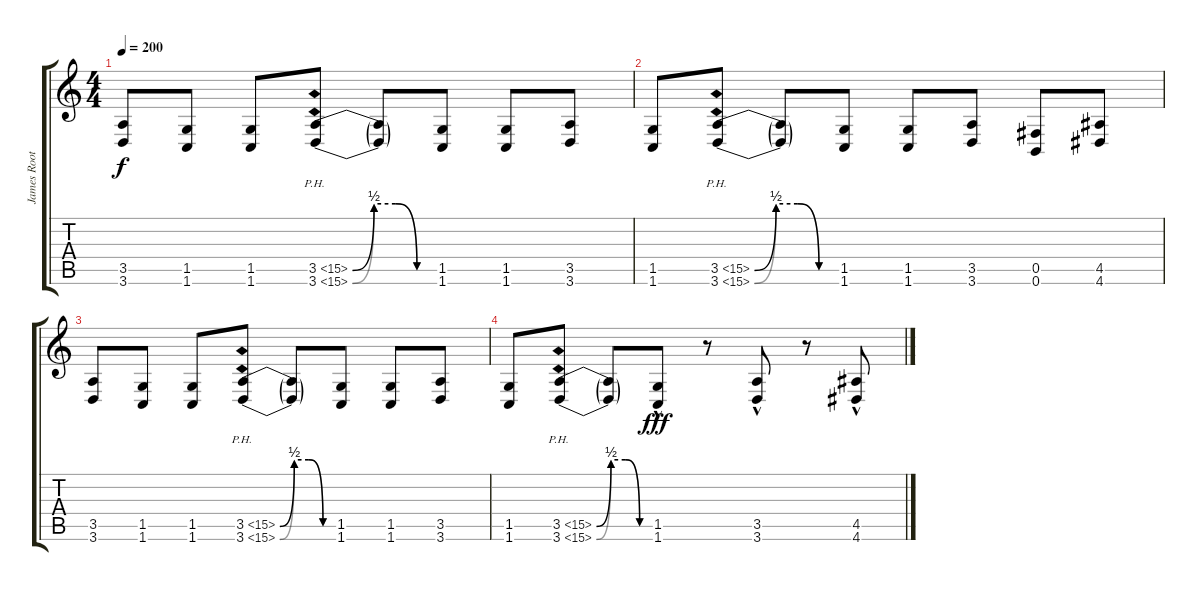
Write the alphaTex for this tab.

\track ("James Root" "James Root") {instrument distortionguitar}
\staff {score tabs}
\tuning (Db4 Ab3 E3 B2 Gb2 B1) {hide}
\ts (4 4)
\tempo 200
\clef g2
\ks c
(3.5 3.6).8{dy f} (1.5 1.6).8 (1.5 1.6).8 (3.5{be (custom 0 0 15 2 30 2 45 0 60 0) ph 12} 3.6{be (custom 0 0 15 2 30 2 45 0 60 0) ph 12}).8 (3.5{t} 3.6{t}).8 (1.5 1.6).8 (1.5 1.6).8 (3.5 3.6).8 |
(1.5 1.6).8 (3.5{be (custom 0 0 15 2 30 2 45 0 60 0) ph 12} 3.6{be (custom 0 0 15 2 30 2 45 0 60 0) ph 12}).8 (3.5{t} 3.6{t}).8 (1.5 1.6).8 (1.5 1.6).8 (3.5 3.6).8 (0.5 0.6).8 (4.5 4.6).8 |
(3.5 3.6).8 (1.5 1.6).8 (1.5 1.6).8 (3.5{be (custom 0 0 15 2 30 2 45 0 60 0) ph 12} 3.6{be (custom 0 0 15 2 30 2 45 0 60 0) ph 12}).8 (3.5{t} 3.6{t}).8 (1.5 1.6).8 (1.5 1.6).8 (3.5 3.6).8 |
(1.5 1.6).8 (3.5{be (custom 0 0 15 2 30 2 45 0 60 0) ph 12} 3.6{be (custom 0 0 15 2 30 2 45 0 60 0) ph 12}).8 (3.5{t} 3.6{t}).8 (1.5{hac} 1.6{hac}).8{dy fff} r.8 (3.5{hac} 3.6{hac}).8 r.8 (4.5{hac} 4.6{hac}).8
